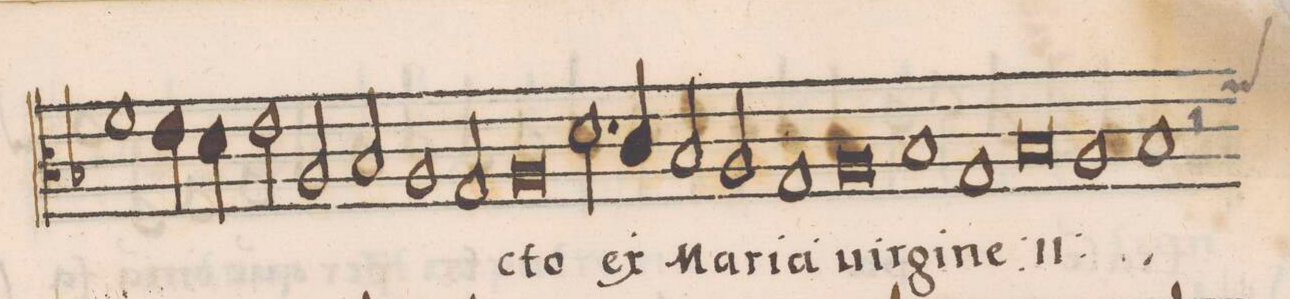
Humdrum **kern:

**kern	**text
*I"CANTVS	*
*clefC3	*
*k[b-]	*
*met(C|)	*
*M2/1	*
1f\	.
=89-	=89-
4e\	.
4d\	.
2e\	.
2A/	.
=90-	=90-
2B-/	.
1A/	.
2G/	.
=91-	=91-
0A/	-cto
=92-	=92-
2.d\	ex
4c/	.
2B-/	Ma-
2A/	-ri-
=93-	=93-
1G/	-a
0A/	uir-
=94-	=94-
1B-/	-gi-
=95-	=95-
1G/	-ne
*	*ij
0B-/	uir-
=96-	=96-
1A/	-gi-
=97-	=97-
*custos:f	*
1B-/	-ne
*	*Xij
2r	.
*-	*-
